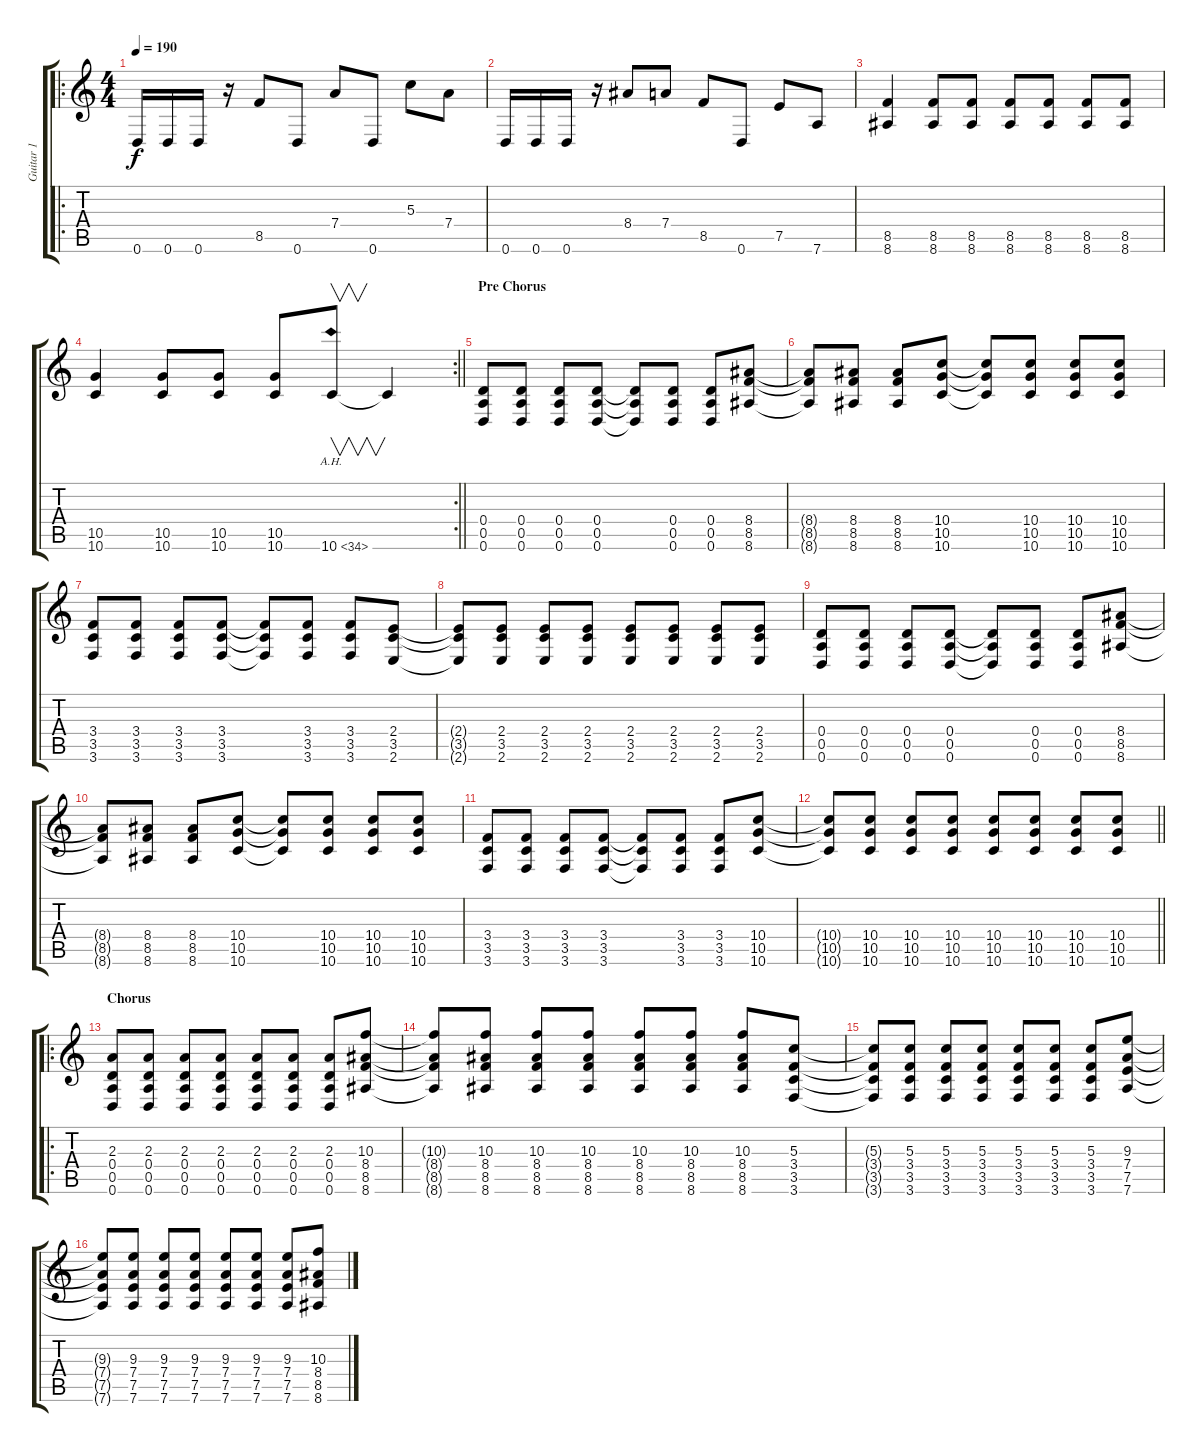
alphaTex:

\track ("Guitar 1" "Guitar 1") {instrument distortionguitar}
\staff {score tabs}
\tuning (E4 B3 G3 D3 A2 D2) {hide}
\ro
\ts (4 4)
\tempo 190
\clef g2
\ks c
0.6.16{dy f} 0.6.16 0.6.16 r.16 8.5.8 0.6.8 7.4.8 0.6.8 5.3.8 7.4.8 |
0.6.16 0.6.16 0.6.16 r.16 8.4.8 7.4.8 8.5.8 0.6.8 7.5.8 7.6.8 |
(8.5 8.6).4 (8.5 8.6).8 (8.5 8.6).8 (8.5 8.6).8 (8.5 8.6).8 (8.5 8.6).8 (8.5 8.6).8 |
\rc 2
\barLineRight lightlight
(10.5 10.6).4 (10.5 10.6).8 (10.5 10.6).8 (10.5 10.6).8 10.6{ah 24}.8{v} 10.6{t}.4 |
\section ("" "Pre Chorus")
(0.4 0.5 0.6).8 (0.4 0.5 0.6).8 (0.4 0.5 0.6).8 (0.4 0.5 0.6).8 (0.4{t} 0.5{t} 0.6{t}).8 (0.4 0.5 0.6).8 (0.4 0.5 0.6).8 (8.4 8.5 8.6).8 |
(8.4{t} 8.5{t} 8.6{t}).8 (8.4 8.5 8.6).8 (8.4 8.5 8.6).8 (10.4 10.5 10.6).8 (10.4{t} 10.5{t} 10.6{t}).8 (10.4 10.5 10.6).8 (10.4 10.5 10.6).8 (10.4 10.5 10.6).8 |
(3.4 3.5 3.6).8 (3.4 3.5 3.6).8 (3.4 3.5 3.6).8 (3.4 3.5 3.6).8 (3.4{t} 3.5{t} 3.6{t}).8 (3.4 3.5 3.6).8 (3.4 3.5 3.6).8 (2.4 3.5 2.6).8 |
(2.4{t} 3.5{t} 2.6{t}).8 (2.4 3.5 2.6).8 (2.4 3.5 2.6).8 (2.4 3.5 2.6).8 (2.4 3.5 2.6).8 (2.4 3.5 2.6).8 (2.4 3.5 2.6).8 (2.4 3.5 2.6).8 |
(0.4 0.5 0.6).8 (0.4 0.5 0.6).8 (0.4 0.5 0.6).8 (0.4 0.5 0.6).8 (0.4{t} 0.5{t} 0.6{t}).8 (0.4 0.5 0.6).8 (0.4 0.5 0.6).8 (8.4 8.5 8.6).8 |
(8.4{t} 8.5{t} 8.6{t}).8 (8.4 8.5 8.6).8 (8.4 8.5 8.6).8 (10.4 10.5 10.6).8 (10.4{t} 10.5{t} 10.6{t}).8 (10.4 10.5 10.6).8 (10.4 10.5 10.6).8 (10.4 10.5 10.6).8 |
(3.4 3.5 3.6).8 (3.4 3.5 3.6).8 (3.4 3.5 3.6).8 (3.4 3.5 3.6).8 (3.4{t} 3.5{t} 3.6{t}).8 (3.4 3.5 3.6).8 (3.4 3.5 3.6).8 (10.4 10.5 10.6).8 |
\barLineRight lightlight
(10.4{t} 10.5{t} 10.6{t}).8 (10.4 10.5 10.6).8 (10.4 10.5 10.6).8 (10.4 10.5 10.6).8 (10.4 10.5 10.6).8 (10.4 10.5 10.6).8 (10.4 10.5 10.6).8 (10.4 10.5 10.6).8 |
\ro
\section ("" "Chorus")
(2.3 0.4 0.5 0.6).8 (2.3 0.4 0.5 0.6).8 (2.3 0.4 0.5 0.6).8 (2.3 0.4 0.5 0.6).8 (2.3 0.4 0.5 0.6).8 (2.3 0.4 0.5 0.6).8 (2.3 0.4 0.5 0.6).8 (10.3 8.4 8.5 8.6).8 |
(10.3{t} 8.4{t} 8.5{t} 8.6{t}).8 (10.3 8.4 8.5 8.6).8 (10.3 8.4 8.5 8.6).8 (10.3 8.4 8.5 8.6).8 (10.3 8.4 8.5 8.6).8 (10.3 8.4 8.5 8.6).8 (10.3 8.4 8.5 8.6).8 (5.3 3.4 3.5 3.6).8 |
(5.3{t} 3.4{t} 3.5{t} 3.6{t}).8 (5.3 3.4 3.5 3.6).8 (5.3 3.4 3.5 3.6).8 (5.3 3.4 3.5 3.6).8 (5.3 3.4 3.5 3.6).8 (5.3 3.4 3.5 3.6).8 (5.3 3.4 3.5 3.6).8 (9.3 7.4 7.5 7.6).8 |
(9.3{t} 7.4{t} 7.5{t} 7.6{t}).8 (9.3 7.4 7.5 7.6).8 (9.3 7.4 7.5 7.6).8 (9.3 7.4 7.5 7.6).8 (9.3 7.4 7.5 7.6).8 (9.3 7.4 7.5 7.6).8 (9.3 7.4 7.5 7.6).8 (10.3 8.4 8.5 8.6).8
